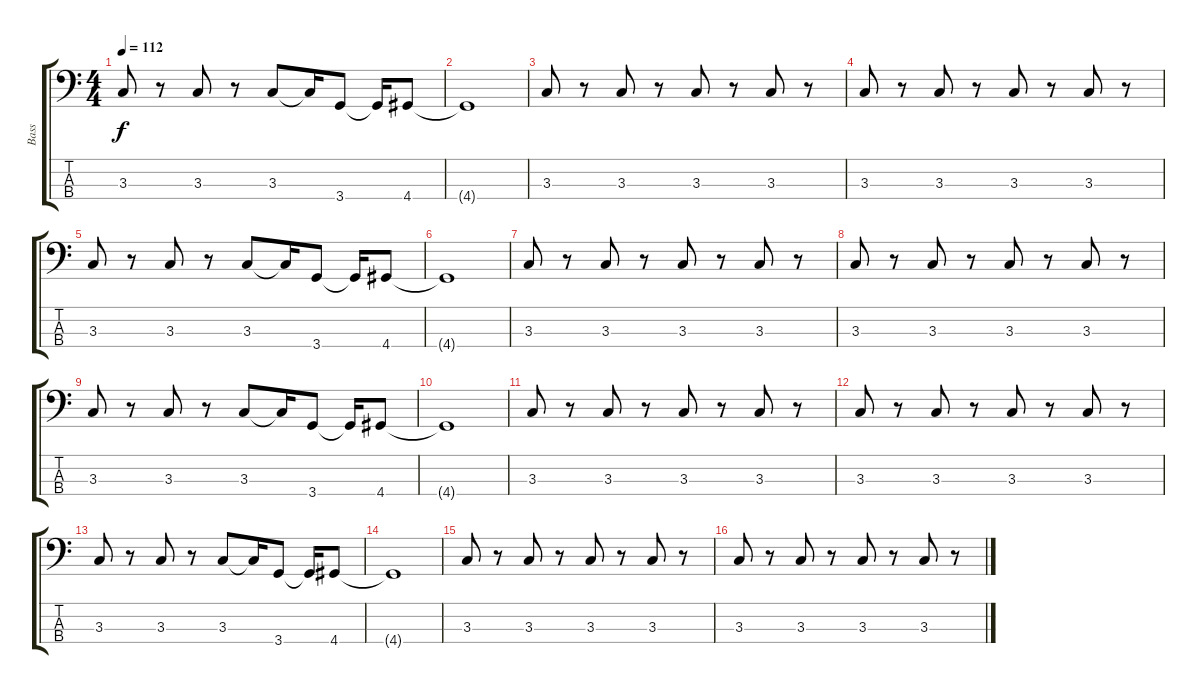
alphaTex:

\track ("Bass" "Bass") {instrument slapbass1}
\staff {score tabs}
\tuning (G2 D2 A1 E1) {hide}
\ts (4 4)
\tempo 112
\clef f4
\ks c
3.3.8{dy f} r.8 3.3.8 r.8 3.3.8 3.3{t}.16 3.4.8 3.4{t}.16 4.4.8 |
4.4{t}.1 |
3.3.8 r.8 3.3.8 r.8 3.3.8 r.8 3.3.8 r.8 |
3.3.8 r.8 3.3.8 r.8 3.3.8 r.8 3.3.8 r.8 |
3.3.8 r.8 3.3.8 r.8 3.3.8 3.3{t}.16 3.4.8 3.4{t}.16 4.4.8 |
4.4{t}.1 |
3.3.8 r.8 3.3.8 r.8 3.3.8 r.8 3.3.8 r.8 |
3.3.8 r.8 3.3.8 r.8 3.3.8 r.8 3.3.8 r.8 |
3.3.8 r.8 3.3.8 r.8 3.3.8 3.3{t}.16 3.4.8 3.4{t}.16 4.4.8 |
4.4{t}.1 |
3.3.8 r.8 3.3.8 r.8 3.3.8 r.8 3.3.8 r.8 |
3.3.8 r.8 3.3.8 r.8 3.3.8 r.8 3.3.8 r.8 |
3.3.8 r.8 3.3.8 r.8 3.3.8 3.3{t}.16 3.4.8 3.4{t}.16 4.4.8 |
4.4{t}.1 |
3.3.8 r.8 3.3.8 r.8 3.3.8 r.8 3.3.8 r.8 |
3.3.8 r.8 3.3.8 r.8 3.3.8 r.8 3.3.8 r.8
